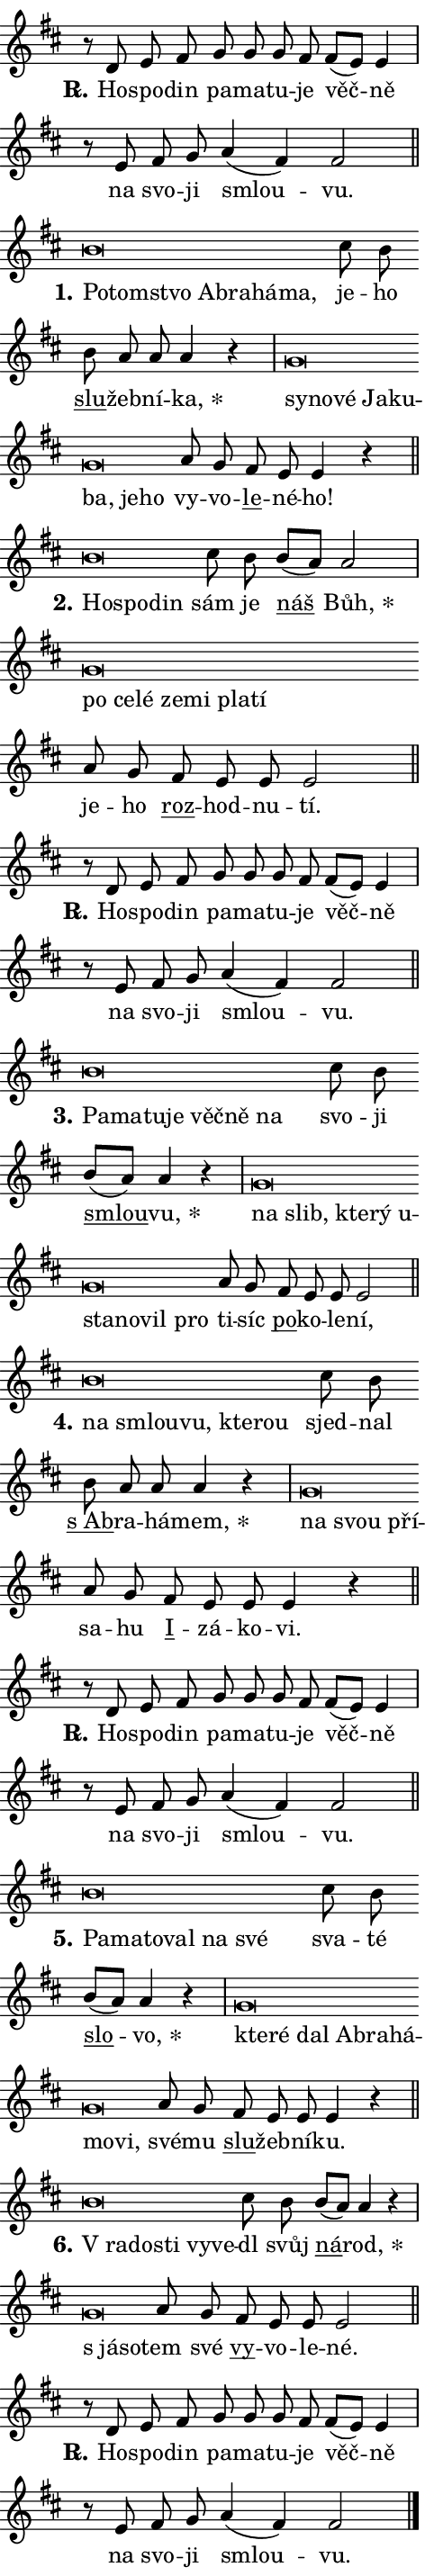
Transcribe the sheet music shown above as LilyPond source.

\version "2.24.0"
\header { tagline = "" }
\paper {
  indent = 0\cm
  top-margin = 0\cm
  right-margin = 0.13\cm % to fit lyric hyphens
  bottom-margin = 0\cm
  left-margin = 0\cm
  paper-width = 8\cm
  page-breaking = #ly:one-page-breaking
  system-system-spacing.basic-distance = #11
  score-system-spacing.basic-distance = #11
  ragged-last = ##f
}


%% Author: Thomas Morley
%% https://lists.gnu.org/archive/html/lilypond-user/2020-05/msg00002.html
#(define (line-position grob)
"Returns position of @var[grob} in current system:
   @code{'start}, if at first time-step
   @code{'end}, if at last time-step
   @code{'middle} otherwise
"
  (let* ((col (ly:item-get-column grob))
         (ln (ly:grob-object col 'left-neighbor))
         (rn (ly:grob-object col 'right-neighbor))
         (col-to-check-left (if (ly:grob? ln) ln col))
         (col-to-check-right (if (ly:grob? rn) rn col))
         (break-dir-left
           (and
             (ly:grob-property col-to-check-left 'non-musical #f)
             (ly:item-break-dir col-to-check-left)))
         (break-dir-right
           (and
             (ly:grob-property col-to-check-right 'non-musical #f)
             (ly:item-break-dir col-to-check-right))))
        (cond ((eqv? 1 break-dir-left) 'start)
              ((eqv? -1 break-dir-right) 'end)
              (else 'middle))))

#(define (tranparent-at-line-position vctor)
  (lambda (grob)
  "Relying on @code{line-position} select the relevant enry from @var{vctor}.
Used to determine transparency,"
    (case (line-position grob)
      ((end) (not (vector-ref vctor 0)))
      ((middle) (not (vector-ref vctor 1)))
      ((start) (not (vector-ref vctor 2))))))

noteHeadBreakVisibility =
#(define-music-function (break-visibility)(vector?)
"Makes @code{NoteHead}s transparent relying on @var{break-visibility}"
#{
  \override NoteHead.transparent =
    #(tranparent-at-line-position break-visibility)
#})

#(define delete-ledgers-for-transparent-note-heads
  (lambda (grob)
    "Reads whether a @code{NoteHead} is transparent.
If so this @code{NoteHead} is removed from @code{'note-heads} from
@var{grob}, which is supposed to be @code{LedgerLineSpanner}.
As a result ledgers are not printed for this @code{NoteHead}"
    (let* ((nhds-array (ly:grob-object grob 'note-heads))
           (nhds-list
             (if (ly:grob-array? nhds-array)
                 (ly:grob-array->list nhds-array)
                 '()))
           ;; Relies on the transparent-property being done before
           ;; Staff.LedgerLineSpanner.after-line-breaking is executed.
           ;; This is fragile ...
           (to-keep
             (remove
               (lambda (nhd)
                 (ly:grob-property nhd 'transparent #f))
               nhds-list)))
      ;; TODO find a better method to iterate over grob-arrays, similiar
      ;; to filter/remove etc for lists
      ;; For now rebuilt from scratch
      (set! (ly:grob-object grob 'note-heads)  '())
      (for-each
        (lambda (nhd)
          (ly:pointer-group-interface::add-grob grob 'note-heads nhd))
        to-keep))))

squashNotes = {
  \override NoteHead.X-extent = #'(-0.2 . 0.2)
  \override NoteHead.Y-extent = #'(-0.75 . 0)
  \override NoteHead.stencil =
    #(lambda (grob)
       (let ((pos (ly:grob-property grob 'staff-position)))
         (begin
           (if (< pos -7) (display "ERROR: Lower brevis then expected\n") (display ""))
           (if (<= pos -6) ly:text-interface::print ly:note-head::print))))
}
unSquashNotes = {
  \revert NoteHead.X-extent
  \revert NoteHead.Y-extent
  \revert NoteHead.stencil
}

hideNotes = \noteHeadBreakVisibility #begin-of-line-visible
unHideNotes = \noteHeadBreakVisibility #all-visible

% work-around for resetting accidentals
% https://lilypond.org/doc/v2.23/Documentation/notation/displaying-rhythms#unmetered-music
cadenzaMeasure = {
  \cadenzaOff
  \partial 1024 s1024
  \cadenzaOn
}

#(define-markup-command (accent layout props text) (markup?)
  "Underline accented syllable"
  (interpret-markup layout props
    #{\markup \override #'(offset . 4.3) \underline { #text }#}))

responsum = \markup \concat {
  "R" \hspace #-1.05 \path #0.1 #'((moveto 0 0.07) (lineto 0.9 0.8)) \hspace #0.05 "."
}

spaceSize = #0.6828661417322834 % exact space size for TeX Gyre Schola

\layout {
  \context {
    \Staff
    \remove "Time_signature_engraver"
    \override LedgerLineSpanner.after-line-breaking = #delete-ledgers-for-transparent-note-heads
  }
  \context {
    \Lyrics {
      \override LyricSpace.minimum-distance = \spaceSize
      \override LyricText.font-name = #"TeX Gyre Schola"
      \override LyricText.font-size = 1
      \override StanzaNumber.font-name = #"TeX Gyre Schola Bold"
      \override StanzaNumber.font-size = 1
    }
  }
  \context {
    \Score 
    \override NoteHead.text =
      #(lambda (grob) 
        (let ((pos (ly:grob-property grob 'staff-position)))
          #{\markup {
            \combine
              \halign #-0.55 \raise #(if (= pos -6) 0 0.5) \override #'(thickness . 2) \draw-line #'(3.2 . 0)
              \musicglyph "noteheads.sM1"
          }#}))
  }
}

% magnetic-lyrics.ily
%
%   written by
%     Jean Abou Samra <jean@abou-samra.fr>
%     Werner Lemberg <wl@gnu.org>
%
%   adapted by
%     Jiri Hon <jiri.hon@gmail.com>
%
% Version 2022-Apr-15

% https://www.mail-archive.com/lilypond-user@gnu.org/msg149350.html

#(define (Left_hyphen_pointer_engraver context)
   "Collect syllable-hyphen-syllable occurrences in lyrics and store
them in properties.  This engraver only looks to the left.  For
example, if the lyrics input is @code{foo -- bar}, it does the
following.

@itemize @bullet
@item
Set the @code{text} property of the @code{LyricHyphen} grob between
@q{foo} and @q{bar} to @code{foo}.

@item
Set the @code{left-hyphen} property of the @code{LyricText} grob with
text @q{foo} to the @code{LyricHyphen} grob between @q{foo} and
@q{bar}.
@end itemize

Use this auxiliary engraver in combination with the
@code{lyric-@/text::@/apply-@/magnetic-@/offset!} hook."
   (let ((hyphen #f)
         (text #f))
     (make-engraver
      (acknowledgers
       ((lyric-syllable-interface engraver grob source-engraver)
        (set! text grob)))
      (end-acknowledgers
       ((lyric-hyphen-interface engraver grob source-engraver)
        ;(when (not (grob::has-interface grob 'lyric-space-interface))
          (set! hyphen grob)));)
      ((stop-translation-timestep engraver)
       (when (and text hyphen)
         (ly:grob-set-object! text 'left-hyphen hyphen))
       (set! text #f)
       (set! hyphen #f)))))

#(define (lyric-text::apply-magnetic-offset! grob)
   "If the space between two syllables is less than the value in
property @code{LyricText@/.details@/.squash-threshold}, move the right
syllable to the left so that it gets concatenated with the left
syllable.

Use this function as a hook for
@code{LyricText@/.after-@/line-@/breaking} if the
@code{Left_@/hyphen_@/pointer_@/engraver} is active."
   (let ((hyphen (ly:grob-object grob 'left-hyphen #f)))
     (when hyphen
       (let ((left-text (ly:spanner-bound hyphen LEFT)))
         (when (grob::has-interface left-text 'lyric-syllable-interface)
           (let* ((common (ly:grob-common-refpoint grob left-text X))
                  (this-x-ext (ly:grob-extent grob common X))
                  (left-x-ext
                   (begin
                     ;; Trigger magnetism for left-text.
                     (ly:grob-property left-text 'after-line-breaking)
                     (ly:grob-extent left-text common X)))
                  ;; `delta` is the gap width between two syllables.
                  (delta (- (interval-start this-x-ext)
                            (interval-end left-x-ext)))
                  (details (ly:grob-property grob 'details))
                  (threshold (assoc-get 'squash-threshold details 0.2)))
             (when (< delta threshold)
               (let* (;; We have to manipulate the input text so that
                      ;; ligatures crossing syllable boundaries are not
                      ;; disabled.  For languages based on the Latin
                      ;; script this is essentially a beautification.
                      ;; However, for non-Western scripts it can be a
                      ;; necessity.
                      (lt (ly:grob-property left-text 'text))
                      (rt (ly:grob-property grob 'text))
                      (is-space (grob::has-interface hyphen 'lyric-space-interface))
                      (space (if is-space " " ""))
                      (extra-delta (if is-space spaceSize 0))
                      ;; Append new syllable.
                      (ltrt-space (if (and (string? lt) (string? rt))
                                (string-append lt space rt)
                                (make-concat-markup (list lt space rt))))
                      ;; Right-align `ltrt` to the right side.
                      (ltrt-space-markup (grob-interpret-markup
                               grob
                               (make-translate-markup
                                (cons (interval-length this-x-ext) 0)
                                (make-right-align-markup ltrt-space)))))
                 (begin
                   ;; Don't print `left-text`.
                   (ly:grob-set-property! left-text 'stencil #f)
                   ;; Set text and stencil (which holds all collected
                   ;; syllables so far) and shift it to the left.
                   (ly:grob-set-property! grob 'text ltrt-space)
                   (ly:grob-set-property! grob 'stencil ltrt-space-markup)
                   (ly:grob-translate-axis! grob (- (- delta extra-delta)) X))))))))))


#(define (lyric-hyphen::displace-bounds-first grob)
   ;; Make very sure this callback isn't triggered too early.
   (let ((left (ly:spanner-bound grob LEFT))
         (right (ly:spanner-bound grob RIGHT)))
     (ly:grob-property left 'after-line-breaking)
     (ly:grob-property right 'after-line-breaking)
     (ly:lyric-hyphen::print grob)))

squashThreshold = #0.4

\layout {
  \context {
    \Lyrics
    \consists #Left_hyphen_pointer_engraver
    \override LyricText.after-line-breaking =
      #lyric-text::apply-magnetic-offset!
    \override LyricHyphen.stencil = #lyric-hyphen::displace-bounds-first
    \override LyricText.details.squash-threshold = \squashThreshold
    \override LyricHyphen.minimum-distance = 0
    \override LyricHyphen.minimum-length = \squashThreshold
  }
}

squashText = \override LyricText.details.squash-threshold = 9999
unSquashText = \override LyricText.details.squash-threshold = \squashThreshold

leftText = \override LyricText.self-alignment-X = #LEFT
unLeftText = \revert LyricText.self-alignment-X

starOffset = #(lambda (grob) 
                (let ((x_offset (ly:self-alignment-interface::aligned-on-x-parent grob)))
                  (if (= x_offset 0) 0 (+ x_offset 1.2))))

star = #(define-music-function (syllable)(string?)
"Append star separator at the end of a syllable"
#{
  \once \override LyricText.X-offset = #starOffset
  \lyricmode { \markup {
    #syllable
    \override #'((font-name . "TeX Gyre Schola Bold")) \hspace #0.2 \lower #0.65 \larger "*"
  } }
#})

starAccent = #(define-music-function (syllable)(string?)
"Append star separator at the end of a syllable and make accent"
#{
  \once \override LyricText.X-offset = #starOffset
  \lyricmode { \markup {
    \accent #syllable
    \override #'((font-name . "TeX Gyre Schola Bold")) \hspace #0.2 \lower #0.65 \larger "*"
  } }
#})

breath = #(define-music-function (syllable)(string?)
"Append breathing indicator at the end of a syllable"
#{
  \lyricmode { \markup { #syllable "+" } }
#})

optionalBreath = #(define-music-function (syllable)(string?)
"Append optional breathing indicator at the end of a syllable"
#{
  \lyricmode { \markup { #syllable "(+)" } }
#})


\score {
    <<
        \new Voice = "melody" { \cadenzaOn \key d \major \relative { r8 d' e fis g g g fis \bar "" fis[( e)] e4 \cadenzaMeasure \bar "|" r8 e fis g \bar "" a4( fis) fis2 \cadenzaMeasure \bar "||" \break } }
        \new Lyrics \lyricsto "melody" { \lyricmode { \set stanza = \responsum
Ho -- spo -- din pa -- ma -- tu -- je věč -- ně na svo -- ji smlou -- vu. } }
    >>
    \layout {}
}

\score {
    <<
        \new Voice = "melody" { \cadenzaOn \key d \major \relative { \squashNotes b'\breve*1/16 \hideNotes \breve*1/16 \bar "" \breve*1/16 \bar "" \breve*1/16 \bar "" \breve*1/16 \bar "" \breve*1/16 \breve*1/16 \bar "" \unHideNotes \unSquashNotes cis8 b \bar "" b a a a4 r \cadenzaMeasure \bar "|" \squashNotes g\breve*1/16 \hideNotes \breve*1/16 \bar "" \breve*1/16 \bar "" \breve*1/16 \bar "" \breve*1/16 \bar "" \breve*1/16 \bar "" \breve*1/16 \breve*1/16 \bar "" \unHideNotes \unSquashNotes a8 g \bar "" fis e e4 r \cadenzaMeasure \bar "||" \break } }
        \new Lyrics \lyricsto "melody" { \lyricmode { \set stanza = "1."
\leftText Po -- \squashText tom -- stvo Ab -- ra -- há -- ma, \unLeftText \unSquashText je -- ho \markup \accent slu -- žeb -- ní -- \star ka, \leftText sy -- \squashText no -- vé Ja -- ku -- ba, je -- ho \unLeftText \unSquashText vy -- vo -- \markup \accent le -- né -- ho! } }
    >>
    \layout {}
}

\score {
    <<
        \new Voice = "melody" { \cadenzaOn \key d \major \relative { \squashNotes b'\breve*1/16 \hideNotes \breve*1/16 \breve*1/16 \bar "" \unHideNotes \unSquashNotes cis8 b \bar "" b[( a)] a2 \cadenzaMeasure \bar "|" \squashNotes g\breve*1/16 \hideNotes \breve*1/16 \bar "" \breve*1/16 \bar "" \breve*1/16 \bar "" \breve*1/16 \bar "" \breve*1/16 \breve*1/16 \bar "" \unHideNotes \unSquashNotes a8 g \bar "" fis e e e2 \cadenzaMeasure \bar "||" \break } }
        \new Lyrics \lyricsto "melody" { \lyricmode { \set stanza = "2."
\leftText Ho -- \squashText spo -- din \unLeftText \unSquashText sám je \markup \accent náš \star Bůh, \leftText po \squashText ce -- lé ze -- mi pla -- tí \unLeftText \unSquashText je -- ho \markup \accent roz -- hod -- nu -- tí. } }
    >>
    \layout {}
}

\score {
    <<
        \new Voice = "melody" { \cadenzaOn \key d \major \relative { r8 d' e fis g g g fis \bar "" fis[( e)] e4 \cadenzaMeasure \bar "|" r8 e fis g \bar "" a4( fis) fis2 \cadenzaMeasure \bar "||" \break } }
        \new Lyrics \lyricsto "melody" { \lyricmode { \set stanza = \responsum
Ho -- spo -- din pa -- ma -- tu -- je věč -- ně na svo -- ji smlou -- vu. } }
    >>
    \layout {}
}

\score {
    <<
        \new Voice = "melody" { \cadenzaOn \key d \major \relative { \squashNotes b'\breve*1/16 \hideNotes \breve*1/16 \bar "" \breve*1/16 \bar "" \breve*1/16 \bar "" \breve*1/16 \bar "" \breve*1/16 \breve*1/16 \bar "" \unHideNotes \unSquashNotes cis8 b \bar "" b[( a)] a4 r \cadenzaMeasure \bar "|" \squashNotes g\breve*1/16 \hideNotes \breve*1/16 \bar "" \breve*1/16 \bar "" \breve*1/16 \bar "" \breve*1/16 \bar "" \breve*1/16 \bar "" \breve*1/16 \bar "" \breve*1/16 \breve*1/16 \bar "" \unHideNotes \unSquashNotes a8 g \bar "" fis e e e2 \cadenzaMeasure \bar "||" \break } }
        \new Lyrics \lyricsto "melody" { \lyricmode { \set stanza = "3."
\leftText Pa -- \squashText ma -- tu -- je věč -- ně na \unLeftText \unSquashText svo -- ji \markup \accent smlou -- \star vu, \leftText na \squashText slib, kte -- rý u -- sta -- no -- vil pro \unLeftText \unSquashText ti -- síc \markup \accent po -- ko -- le -- ní, } }
    >>
    \layout {}
}

\score {
    <<
        \new Voice = "melody" { \cadenzaOn \key d \major \relative { \squashNotes b'\breve*1/16 \hideNotes \breve*1/16 \bar "" \breve*1/16 \bar "" \breve*1/16 \breve*1/16 \bar "" \unHideNotes \unSquashNotes cis8 b \bar "" b a a a4 r \cadenzaMeasure \bar "|" \squashNotes g\breve*1/16 \hideNotes \breve*1/16 \breve*1/16 \bar "" \unHideNotes \unSquashNotes a8 g \bar "" fis e e e4 r \cadenzaMeasure \bar "||" \break } }
        \new Lyrics \lyricsto "melody" { \lyricmode { \set stanza = "4."
\leftText na \squashText smlou -- vu, kte -- rou \unLeftText \unSquashText sjed -- nal \markup \accent "s Ab" -- ra -- há -- \star mem, \leftText na \squashText svou pří -- \unLeftText \unSquashText sa -- hu \markup \accent I -- zá -- ko -- vi. } }
    >>
    \layout {}
}

\score {
    <<
        \new Voice = "melody" { \cadenzaOn \key d \major \relative { r8 d' e fis g g g fis \bar "" fis[( e)] e4 \cadenzaMeasure \bar "|" r8 e fis g \bar "" a4( fis) fis2 \cadenzaMeasure \bar "||" \break } }
        \new Lyrics \lyricsto "melody" { \lyricmode { \set stanza = \responsum
Ho -- spo -- din pa -- ma -- tu -- je věč -- ně na svo -- ji smlou -- vu. } }
    >>
    \layout {}
}

\score {
    <<
        \new Voice = "melody" { \cadenzaOn \key d \major \relative { \squashNotes b'\breve*1/16 \hideNotes \breve*1/16 \bar "" \breve*1/16 \bar "" \breve*1/16 \bar "" \breve*1/16 \breve*1/16 \bar "" \unHideNotes \unSquashNotes cis8 b \bar "" b[( a)] a4 r \cadenzaMeasure \bar "|" \squashNotes g\breve*1/16 \hideNotes \breve*1/16 \bar "" \breve*1/16 \bar "" \breve*1/16 \bar "" \breve*1/16 \bar "" \breve*1/16 \bar "" \breve*1/16 \breve*1/16 \bar "" \unHideNotes \unSquashNotes a8 g \bar "" fis e e e4 r \cadenzaMeasure \bar "||" \break } }
        \new Lyrics \lyricsto "melody" { \lyricmode { \set stanza = "5."
\leftText Pa -- \squashText ma -- to -- val na své \unLeftText \unSquashText sva -- té \markup \accent slo -- \star vo, \leftText kte -- \squashText ré dal Ab -- ra -- há -- mo -- vi, \unLeftText \unSquashText své -- mu \markup \accent slu -- žeb -- ní -- ku. } }
    >>
    \layout {}
}

\score {
    <<
        \new Voice = "melody" { \cadenzaOn \key d \major \relative { \squashNotes b'\breve*1/16 \hideNotes \breve*1/16 \bar "" \breve*1/16 \bar "" \breve*1/16 \breve*1/16 \bar "" \unHideNotes \unSquashNotes cis8 b \bar "" b[( a)] a4 r \cadenzaMeasure \bar "|" \squashNotes g\breve*1/16 \hideNotes \breve*1/16 \bar "" \unHideNotes \unSquashNotes a8 g \bar "" fis e e e2 \cadenzaMeasure \bar "||" \break } }
        \new Lyrics \lyricsto "melody" { \lyricmode { \set stanza = "6."
\leftText "V ra" -- \squashText do -- sti vy -- ve -- \unLeftText \unSquashText dl svůj \markup \accent ná -- \star rod, \leftText "s já" -- \squashText so -- \unLeftText \unSquashText tem své \markup \accent vy -- vo -- le -- né. } }
    >>
    \layout {}
}

\score {
    <<
        \new Voice = "melody" { \cadenzaOn \key d \major \relative { r8 d' e fis g g g fis \bar "" fis[( e)] e4 \cadenzaMeasure \bar "|" r8 e fis g \bar "" a4( fis) fis2 \cadenzaMeasure \bar "||" \break } \bar "|." }
        \new Lyrics \lyricsto "melody" { \lyricmode { \set stanza = \responsum
Ho -- spo -- din pa -- ma -- tu -- je věč -- ně na svo -- ji smlou -- vu. } }
    >>
    \layout {}
}
